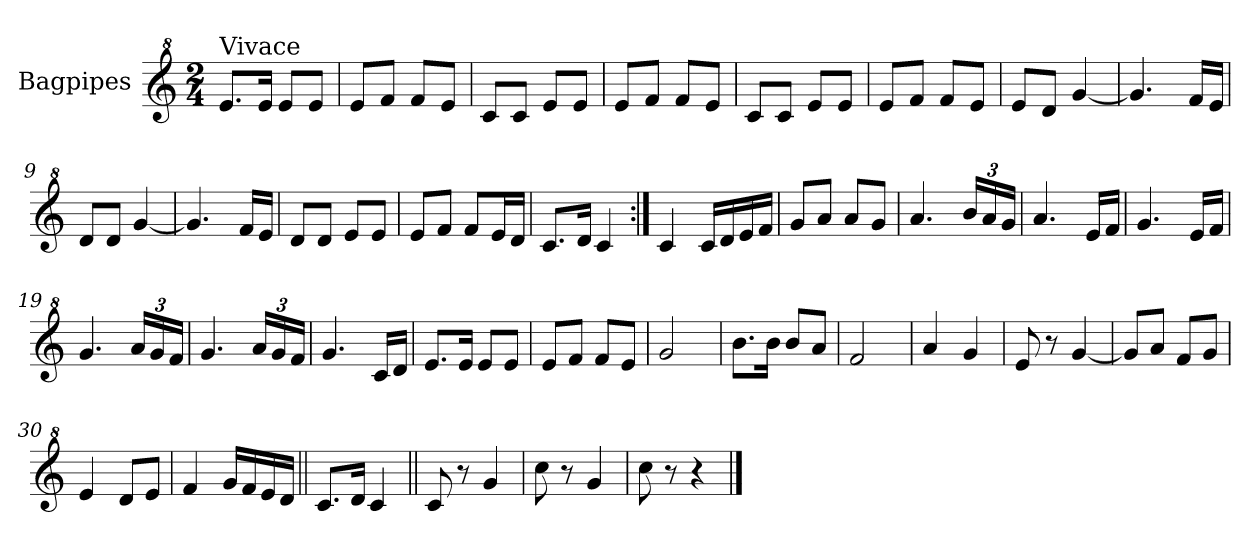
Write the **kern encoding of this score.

**kern
*part1
*staff1
*I"Bagpipes
*I'Bag
*clefG^2
*k[]
*C:
*M2/4
=1
!LO:TX:a:t=Vivace
8.ee/L
16ee/Jk
8ee/L
8ee/J
=2
8ee/L
8ff/J
8ff/L
8ee/J
=3
8cc/L
8cc/J
8ee/L
8ee/J
=4
8ee/L
8ff/J
8ff/L
8ee/J
=5
8cc/L
8cc/J
8ee/L
8ee/J
=6
8ee/L
8ff/J
8ff/L
8ee/J
=7
8ee/L
8dd/J
[4gg/
=8
4.gg/]
16ff/LL
16ee/JJ
=9
8dd/L
8dd/J
[4gg/
!!LO:LB:g=z
=10
4.gg/]
16ff/LL
16ee/JJ
=11
8dd/L
8dd/J
8ee/L
8ee/J
=12
8ee/L
8ff/J
8ff/L
16ee/L
16dd/JJ
=13
8.cc/L
16dd/Jk
4cc/
=14:|!
4cc/
16cc/LL
16dd/
16ee/
16ff/JJ
=15
8gg/L
8aa/J
8aa/L
8gg/J
=16
4.aa/
*Xbrackettup
24bb/LL
24aa/
24gg/JJ
=17
4.aa/
16ee/LL
16ff/JJ
=18
4.gg/
16ee/LL
16ff/JJ
!!LO:LB:g=z
=19
4.gg/
24aa/LL
24gg/
24ff/JJ
=20
4.gg/
24aa/LL
24gg/
24ff/JJ
=21
4.gg/
16cc/LL
16dd/JJ
=22
8.ee/L
16ee/Jk
8ee/L
8ee/J
=23
8ee/L
8ff/J
8ff/L
8ee/J
=24
2gg/
=25
8.bb\L
16bb\Jk
8bb/L
8aa/J
=26
2ff/
=27
4aa/
4gg/
=28
8ee/
8r
[4gg/
=29
8gg/L]
8aa/J
8ff/L
8gg/J
!!LO:LB:g=z
=30
4ee/
8dd/L
8ee/J
=31
4ff/
16gg/LL
16ff/
16ee/
16dd/JJ
=32||
8.cc/L
16dd/Jk
4cc/
=33||
8cc/
8r
4gg/
=34
8ccc\
8r
4gg/
=35
8ccc\
8r
4r
==
*-
